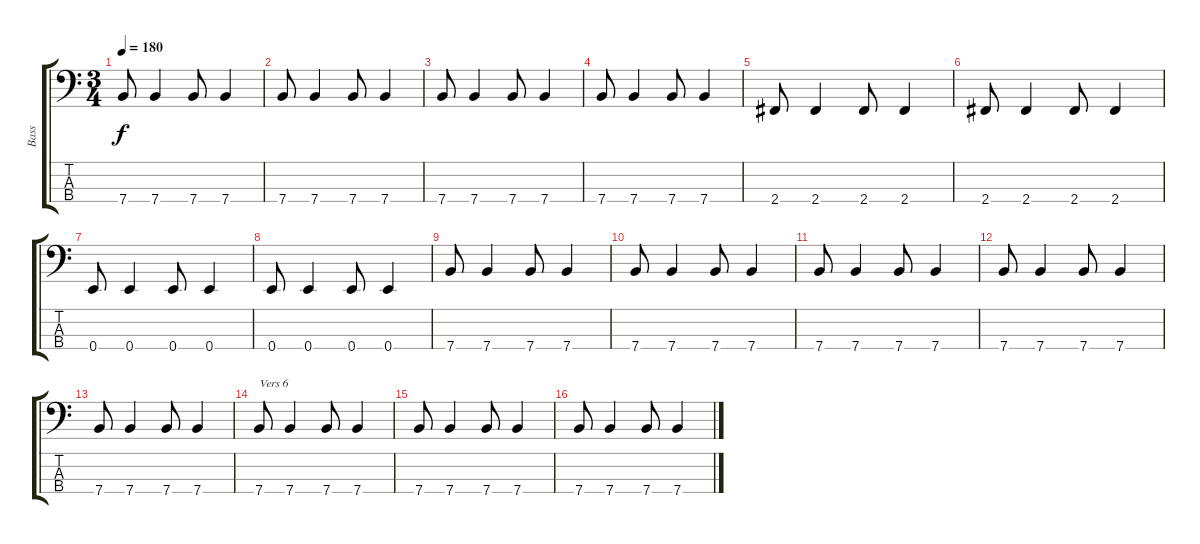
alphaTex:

\track ("Bass" "Bass") {instrument electricbasspick}
\staff {score tabs}
\tuning (G2 D2 A1 E1) {hide}
\ts (3 4)
\tempo 180
\clef f4
\ks c
7.4.8{dy f} 7.4.4 7.4.8 7.4.4 |
7.4.8 7.4.4 7.4.8 7.4.4 |
7.4.8 7.4.4 7.4.8 7.4.4 |
7.4.8 7.4.4 7.4.8 7.4.4 |
2.4.8 2.4.4 2.4.8 2.4.4 |
2.4.8 2.4.4 2.4.8 2.4.4 |
0.4.8 0.4.4 0.4.8 0.4.4 |
0.4.8 0.4.4 0.4.8 0.4.4 |
7.4.8{volume 16} 7.4.4 7.4.8 7.4.4 |
7.4.8 7.4.4 7.4.8 7.4.4 |
7.4.8 7.4.4 7.4.8 7.4.4 |
7.4.8 7.4.4 7.4.8 7.4.4 |
7.4.8 7.4.4 7.4.8 7.4.4 |
7.4.8{txt "Vers 6"} 7.4.4 7.4.8 7.4.4 |
7.4.8 7.4.4 7.4.8 7.4.4 |
7.4.8 7.4.4 7.4.8 7.4.4
